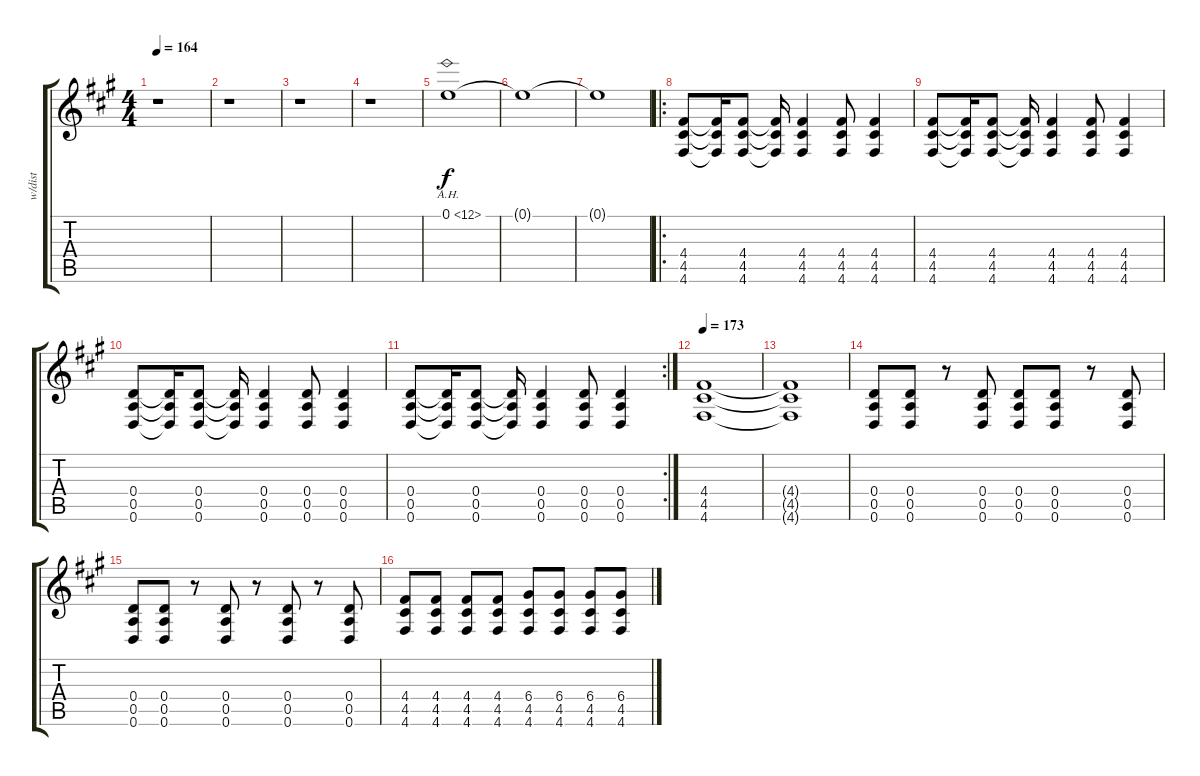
\track ("w/dist" "w/dist") {instrument distortionguitar}
\staff {score tabs}
\tuning (E4 B3 G3 D3 A2 D2) {hide}
\ts (4 4)
\tempo 164
\clef g2
\ks a
r.1{dy mf} |
r.1 |
r.1 |
r.1 |
0.1{ah 12}.1{dy f} |
0.1{t}.1 |
0.1{t}.1 |
\ro
(4.4 4.5 4.6).8 (4.4{t} 4.5{t} 4.6{t}).16 (4.4 4.5 4.6).8 (4.4{t} 4.5{t} 4.6{t}).16 (4.4 4.5 4.6).4 (4.4 4.5 4.6).8 (4.4 4.5 4.6).4 |
(4.4 4.5 4.6).8 (4.4{t} 4.5{t} 4.6{t}).16 (4.4 4.5 4.6).8 (4.4{t} 4.5{t} 4.6{t}).16 (4.4 4.5 4.6).4 (4.4 4.5 4.6).8 (4.4 4.5 4.6).4 |
(0.4 0.5 0.6).8 (0.4{t} 0.5{t} 0.6{t}).16 (0.4 0.5 0.6).8 (0.4{t} 0.5{t} 0.6{t}).16 (0.4 0.5 0.6).4 (0.4 0.5 0.6).8 (0.4 0.5 0.6).4 |
\rc 2
(0.4 0.5 0.6).8 (0.4{t} 0.5{t} 0.6{t}).16 (0.4 0.5 0.6).8 (0.4{t} 0.5{t} 0.6{t}).16 (0.4 0.5 0.6).4 (0.4 0.5 0.6).8 (0.4 0.5 0.6).4 |
\tempo 173
(4.4 4.5 4.6).1 |
(4.4{t} 4.5{t} 4.6{t}).1 |
(0.4 0.5 0.6).8 (0.4 0.5 0.6).8 r.8 (0.4 0.5 0.6).8 (0.4 0.5 0.6).8 (0.4 0.5 0.6).8 r.8 (0.4 0.5 0.6).8 |
(0.4 0.5 0.6).8 (0.4 0.5 0.6).8 r.8 (0.4 0.5 0.6).8 r.8 (0.4 0.5 0.6).8 r.8 (0.4 0.5 0.6).8 |
(4.4 4.5 4.6).8 (4.4 4.5 4.6).8 (4.4 4.5 4.6).8 (4.4 4.5 4.6).8 (6.4 4.5 4.6).8 (6.4 4.5 4.6).8 (6.4 4.5 4.6).8 (6.4 4.5 4.6).8
